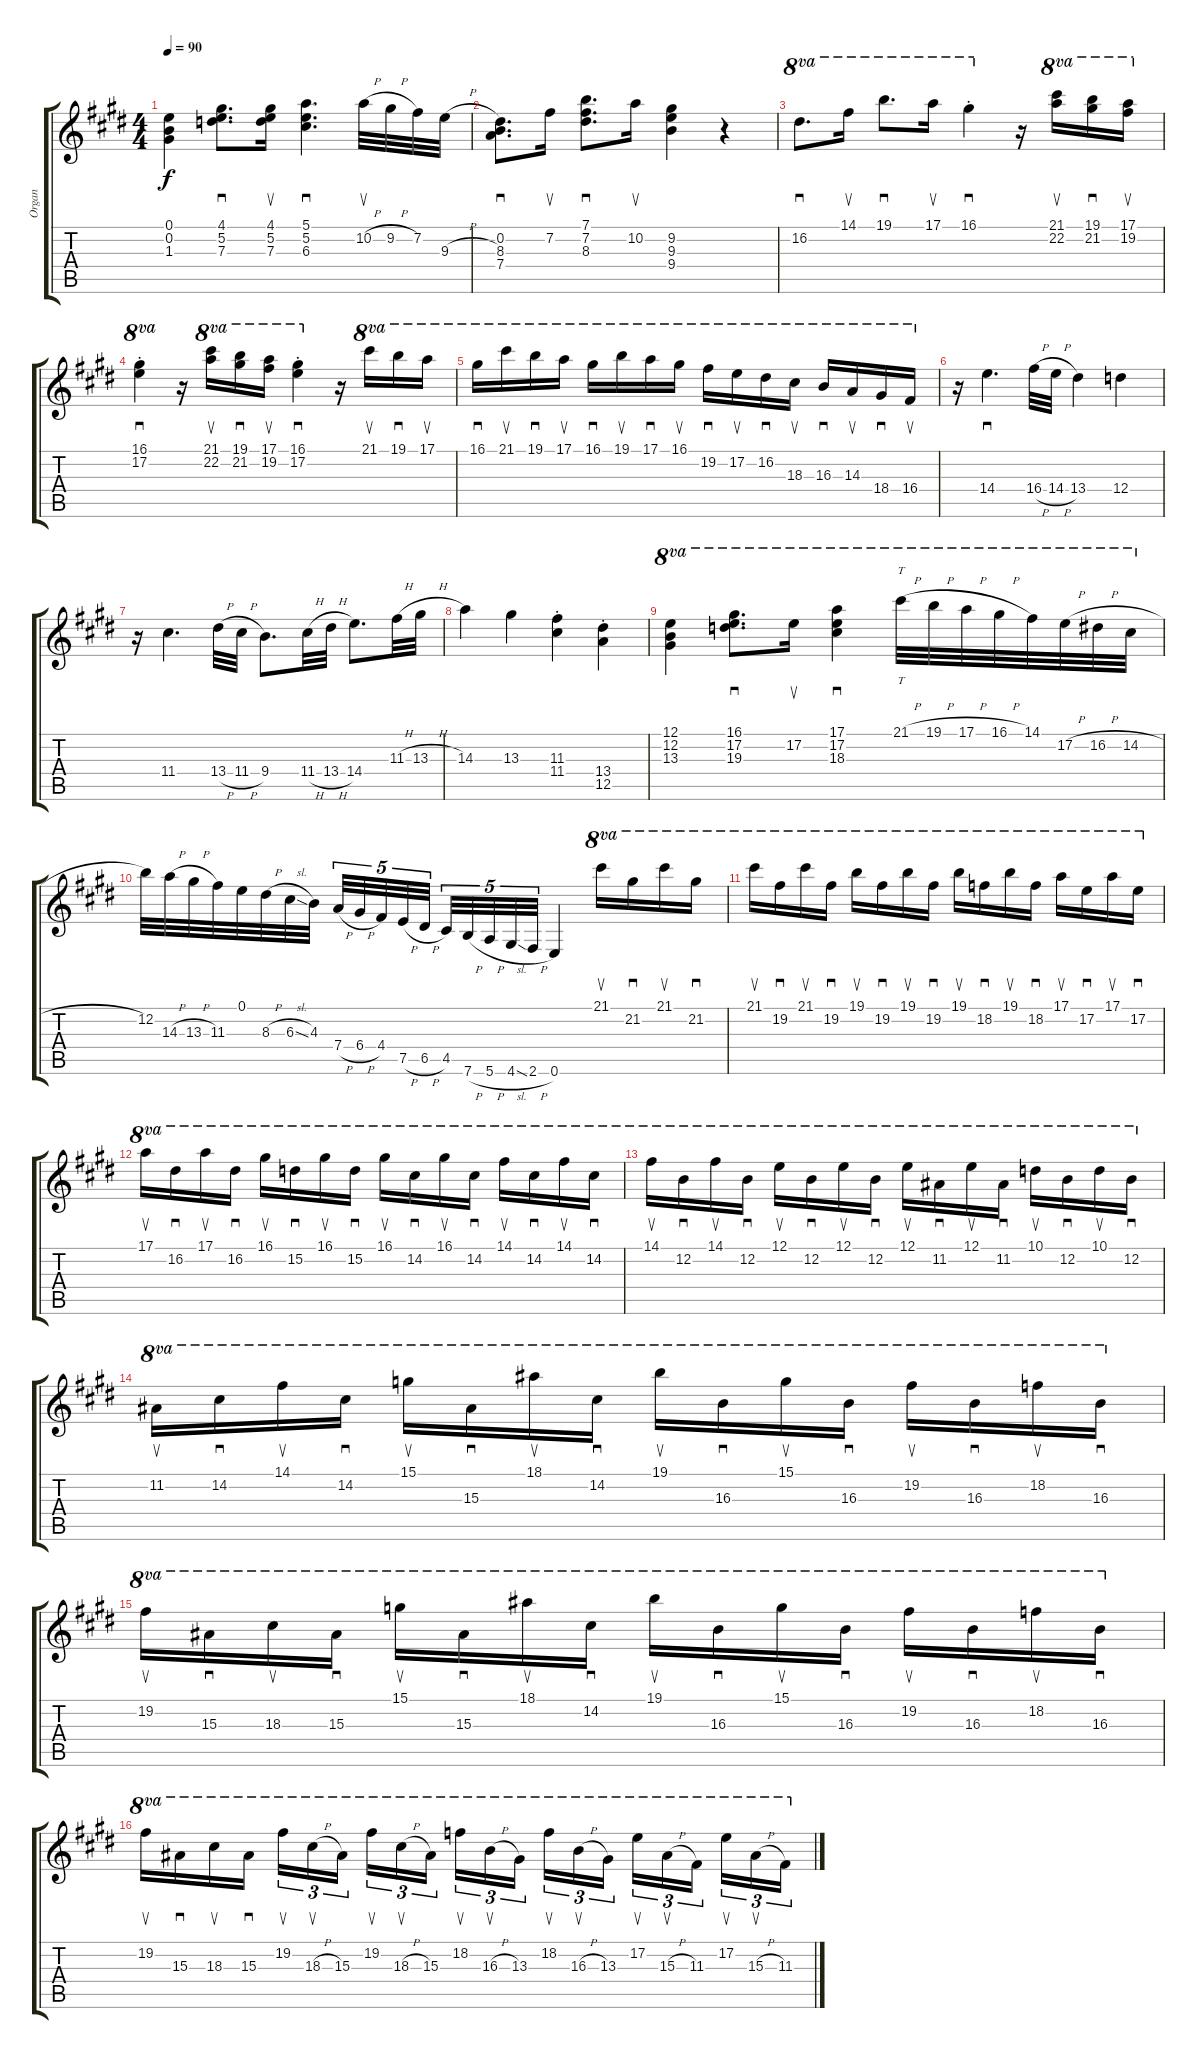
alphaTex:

\track ("Organ" "Organ") {instrument overdrivenguitar}
\staff {score tabs}
\tuning (E4 B3 G3 D3 A2 E2) {hide}
\ts (4 4)
\tempo 90
\clef g2
\ks e
(0.1 0.2 1.3).4{dy f instrument overdrivenguitar} (4.1 5.2 7.3).8{d sd} (4.1 5.2 7.3).16{su} (5.1 5.2 6.3).4{d sd} 10.2{h}.32{su} 9.2{h}.32 7.2.32 9.3{h}.32 |
\ks c#minor
(0.2 8.3 7.4).8{d sd} 7.2.16{su} (7.1 7.2 8.3).8{d sd} 10.2.16{su} (9.2 9.3 9.4).4 r.4 |
16.2.8{d sd ot 8va} 14.1.16{su ot 8va} 19.1.8{d sd ot 8va} 17.1.16{su ot 8va} 16.1{st}.4{sd ot 8va} r.16 (21.1 22.2).16{su ot 8va} (19.1 21.2).16{sd ot 8va} (17.1 19.2).16{su ot 8va} |
\ks e
(16.1{st} 17.2{st}).4{sd ot 8va} r.16 (21.1 22.2).16{su ot 8va} (19.1 21.2).16{sd ot 8va} (17.1 19.2).16{su ot 8va} (16.1{st} 17.2{st}).4{sd ot 8va} r.16 21.1.16{su ot 8va} 19.1.16{sd ot 8va} 17.1.16{su ot 8va} |
\ks c#minor
16.1.16{sd ot 8va} 21.1.16{su ot 8va} 19.1.16{sd ot 8va} 17.1.16{su ot 8va} 16.1.16{sd ot 8va} 19.1.16{su ot 8va} 17.1.16{sd ot 8va} 16.1.16{su ot 8va} 19.2.16{sd ot 8va} 17.2.16{su ot 8va} 16.2.16{sd ot 8va} 18.3.16{su ot 8va} 16.3.16{sd ot 8va} 14.3.16{su ot 8va} 18.4.16{sd ot 8va} 16.4.16{su ot 8va} |
r.16 14.4.4{d sd} 16.4{h}.32 14.4{h}.32 13.4.4 12.4.4 |
\ks e
r.16 11.4.4{d} 13.4{h}.32 11.4{h}.32 9.4.8{d} 11.4{h}.32 13.4{h}.32 14.4.8{d} 11.3{h}.32 13.3{h}.32 |
\ks c#minor
14.3.4 13.3.4 (11.3{st} 11.4{st}).4 (13.4{st} 12.5{st}).4 |
(12.1 12.2 13.3).4{ot 8va} (16.1 17.2 19.3).8{d sd ot 8va} 17.2.16{su ot 8va} (17.1 17.2 18.3).4{sd ot 8va} 21.1{h}.32{tt ot 8va} 19.1{h}.32{ot 8va} 17.1{h}.32{ot 8va} 16.1{h}.32{ot 8va} 14.1.32{ot 8va} 17.2{h}.32{ot 8va} 16.2{h}.32{ot 8va} 14.2{h}.32{ot 8va} |
\ks e
12.2.32 14.3{h}.32 13.3{h}.32 11.3.32 0.1.32 8.3{h}.32 6.3{sl}.32 4.3.32 7.4{h}.32{tu (5 4)} 6.4{h}.32{tu (5 4)} 4.4.32{tu (5 4)} 7.5{h}.32{tu (5 4)} 6.5{h}.32{tu (5 4) beam splitsecondary} 4.5.32{tu (5 4)} 7.6{h}.32{tu (5 4)} 5.6{h}.32{tu (5 4)} 4.6{sl}.32{tu (5 4)} 2.6{h}.32{tu (5 4)} 0.6.4 21.1.16{su ot 8va} 21.2.16{sd ot 8va} 21.1.16{su ot 8va} 21.2.16{sd ot 8va} |
21.1.16{su ot 8va} 19.2.16{sd ot 8va} 21.1.16{su ot 8va} 19.2.16{sd ot 8va} 19.1.16{su ot 8va} 19.2.16{sd ot 8va} 19.1.16{su ot 8va} 19.2.16{sd ot 8va} 19.1.16{su ot 8va} 18.2.16{sd ot 8va} 19.1.16{su ot 8va} 18.2.16{sd ot 8va} 17.1.16{su ot 8va} 17.2.16{sd ot 8va} 17.1.16{su ot 8va} 17.2.16{sd ot 8va} |
\ks c#minor
17.1.16{su ot 8va} 16.2.16{sd ot 8va} 17.1.16{su ot 8va} 16.2.16{sd ot 8va} 16.1.16{su ot 8va} 15.2.16{sd ot 8va} 16.1.16{su ot 8va} 15.2.16{sd ot 8va} 16.1.16{su ot 8va} 14.2.16{sd ot 8va} 16.1.16{su ot 8va} 14.2.16{sd ot 8va} 14.1.16{su ot 8va} 14.2.16{sd ot 8va} 14.1.16{su ot 8va} 14.2.16{sd ot 8va} |
\ks e
14.1.16{su ot 8va} 12.2.16{sd ot 8va} 14.1.16{su ot 8va} 12.2.16{sd ot 8va} 12.1.16{su ot 8va} 12.2.16{sd ot 8va} 12.1.16{su ot 8va} 12.2.16{sd ot 8va} 12.1.16{su ot 8va} 11.2.16{sd ot 8va} 12.1.16{su ot 8va} 11.2.16{sd ot 8va} 10.1.16{su ot 8va} 12.2.16{sd ot 8va} 10.1.16{su ot 8va} 12.2.16{sd ot 8va} |
\ks c#minor
11.2.16{su ot 8va} 14.2.16{sd ot 8va} 14.1.16{su ot 8va} 14.2.16{sd ot 8va} 15.1.16{su ot 8va} 15.3.16{sd ot 8va} 18.1.16{su ot 8va} 14.2.16{sd ot 8va} 19.1.16{su ot 8va} 16.3.16{sd ot 8va} 15.1.16{su ot 8va} 16.3.16{sd ot 8va} 19.2.16{su ot 8va} 16.3.16{sd ot 8va} 18.2.16{su ot 8va} 16.3.16{sd ot 8va} |
\ks e
19.2.16{su ot 8va} 15.3.16{sd ot 8va} 18.3.16{su ot 8va} 15.3.16{sd ot 8va} 15.1.16{su ot 8va} 15.3.16{sd ot 8va} 18.1.16{su ot 8va} 14.2.16{sd ot 8va} 19.1.16{su ot 8va} 16.3.16{sd ot 8va} 15.1.16{su ot 8va} 16.3.16{sd ot 8va} 19.2.16{su ot 8va} 16.3.16{sd ot 8va} 18.2.16{su ot 8va} 16.3.16{sd ot 8va} |
\ks c#minor
19.2.16{su ot 8va} 15.3.16{sd ot 8va} 18.3.16{su ot 8va} 15.3.16{sd ot 8va} 19.2.16{su tu (3 2) ot 8va} 18.3{h}.16{su tu (3 2) ot 8va} 15.3.16{tu (3 2) ot 8va beam splitsecondary} 19.2.16{su tu (3 2) ot 8va} 18.3{h}.16{su tu (3 2) ot 8va} 15.3.16{tu (3 2) ot 8va} 18.2.16{su tu (3 2) ot 8va} 16.3{h}.16{su tu (3 2) ot 8va} 13.3.16{tu (3 2) ot 8va beam splitsecondary} 18.2.16{su tu (3 2) ot 8va} 16.3{h}.16{su tu (3 2) ot 8va} 13.3.16{tu (3 2) ot 8va} 17.2.16{su tu (3 2) ot 8va} 15.3{h}.16{su tu (3 2) ot 8va} 11.3.16{tu (3 2) ot 8va beam splitsecondary} 17.2.16{su tu (3 2) ot 8va} 15.3{h}.16{su tu (3 2) ot 8va} 11.3.16{tu (3 2) ot 8va}
